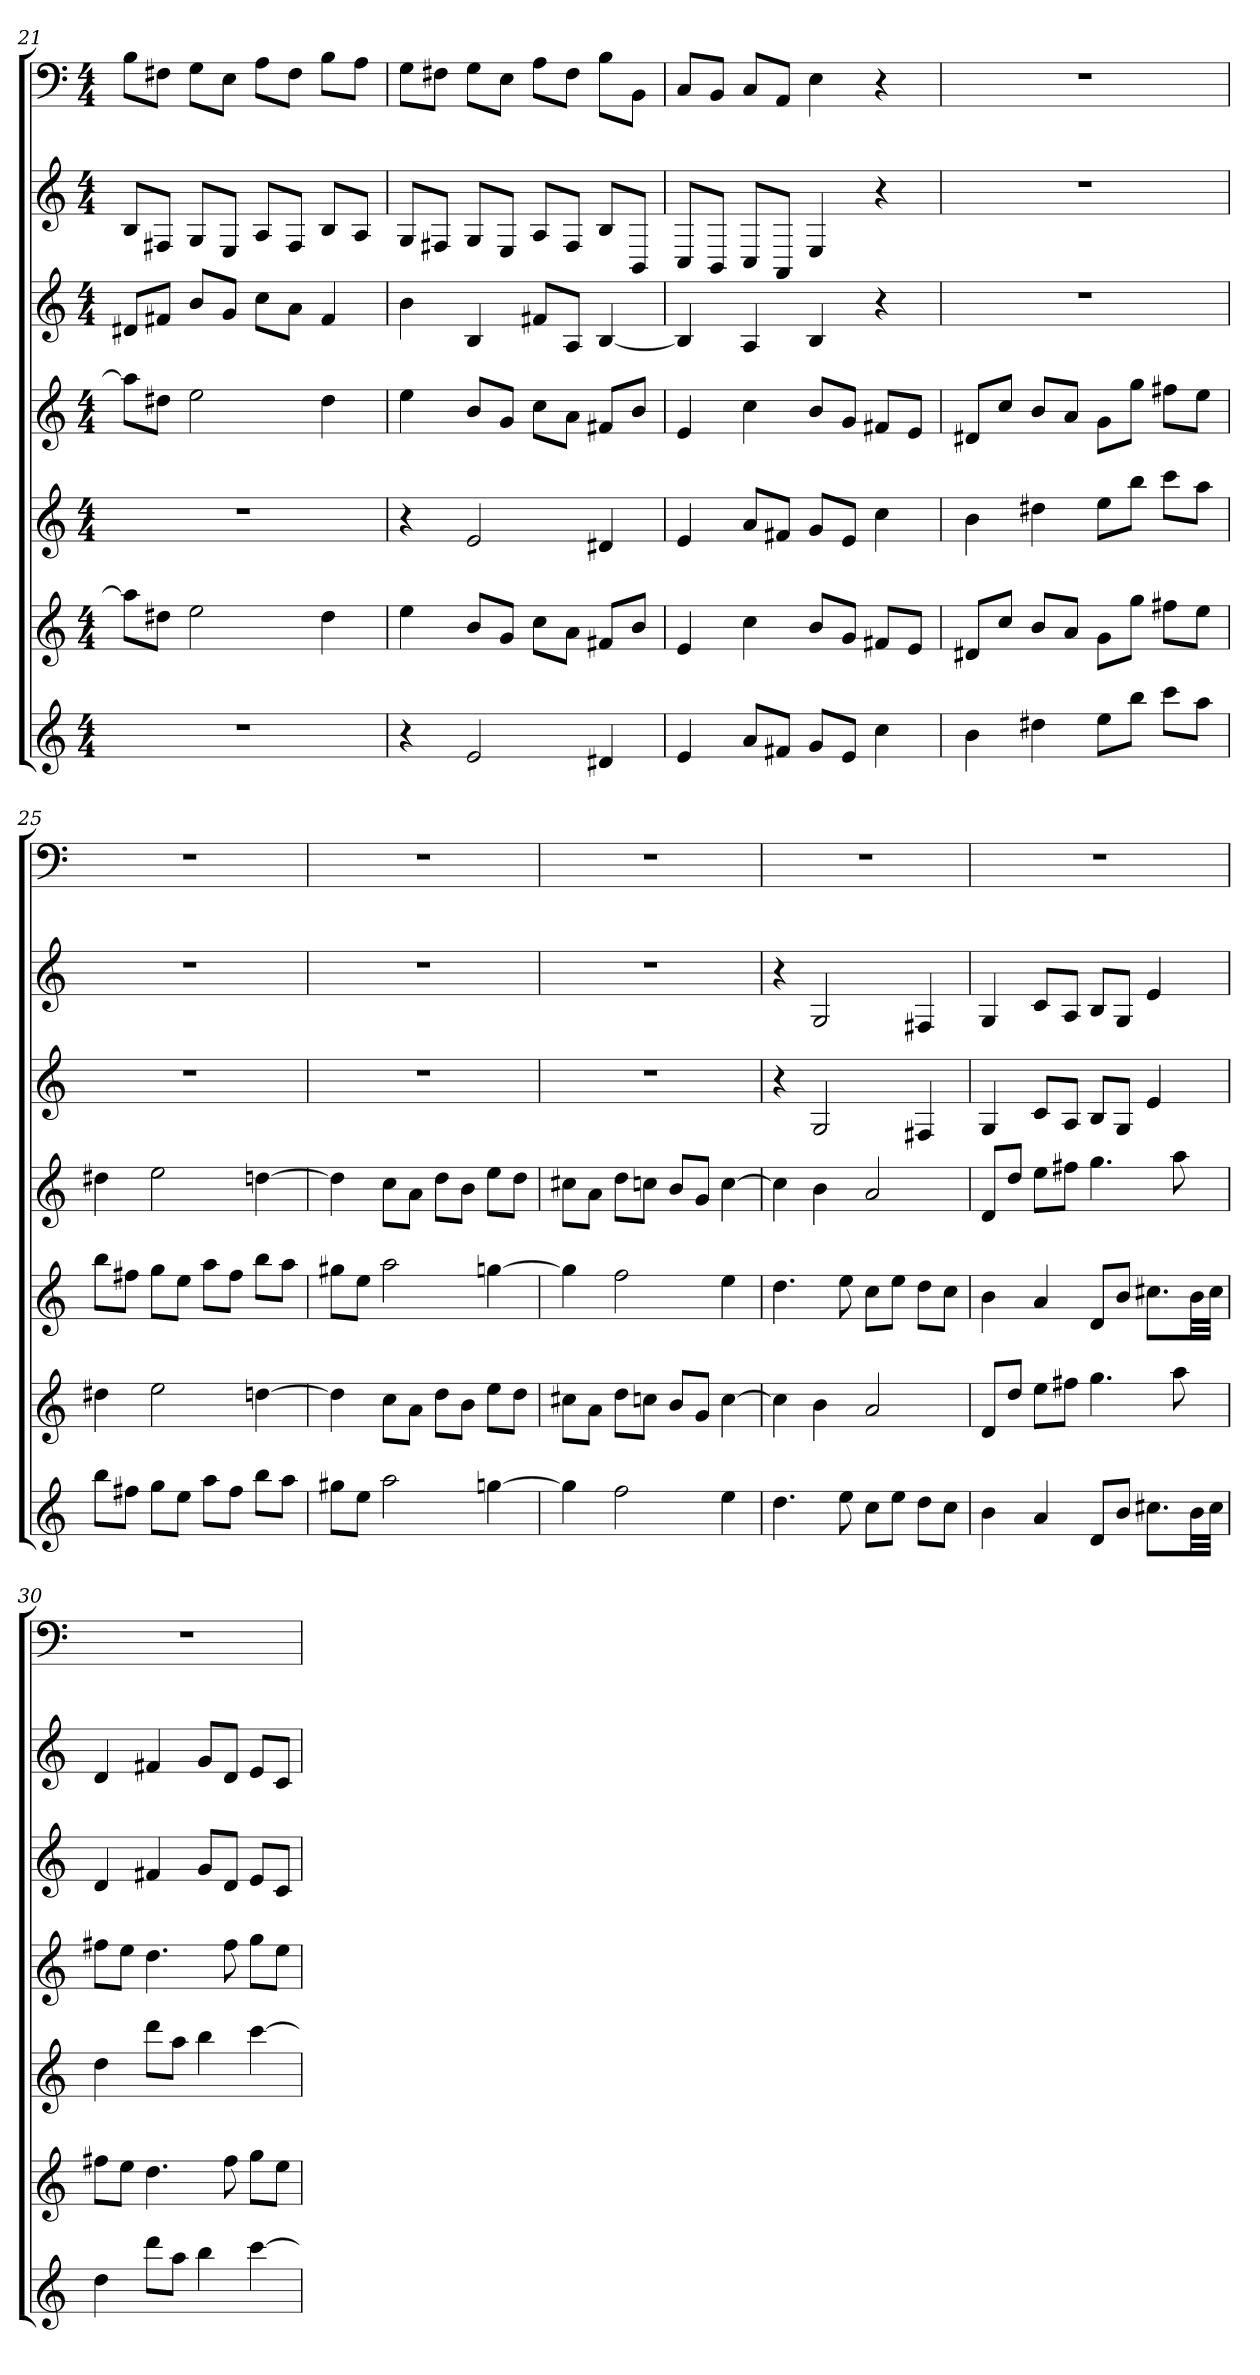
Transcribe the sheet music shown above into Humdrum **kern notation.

**kern	**kern	**kern	**kern	**kern	**kern	**kern
*part7	*part6	*part5	*part4	*part3	*part2	*part1
*staff7	*staff6	*staff5	*staff4	*staff3	*staff2	*staff1
*k[]	*k[]	*k[]	*k[]	*k[]	*k[]	*k[]
*a:	*a:	*a:	*a:	*a:	*a:	*a:
*M4/4	*M4/4	*M4/4	*M4/4	*M4/4	*M4/4	*M4/4
=21	=21	=21	=21	=21	=21	=21
1r	8aaL]	1r	8aaL]	8d#XL	8BL	8BL
.	8dd#XJ	.	8dd#XJ	8f#XJ	8F#XJ	8F#XJ
.	2ee	.	2ee	8bL	8GL	8GL
.	.	.	.	8gJ	8EJ	8EJ
.	.	.	.	8ccL	8AL	8AL
.	.	.	.	8aJ	8F#J	8F#J
.	4dd#	.	4dd#	4f#	8BL	8BL
.	.	.	.	.	8AJ	8AJ
=22	=22	=22	=22	=22	=22	=22
4r	4ee	4r	4ee	4b	8GL	8GL
.	.	.	.	.	8F#XJ	8F#XJ
2e	8bL	2e	8bL	4B	8GL	8GL
.	8gJ	.	8gJ	.	8EJ	8EJ
.	8ccL	.	8ccL	8f#XL	8AL	8AL
.	8aJ	.	8aJ	8AJ	8F#J	8F#J
4d#X	8f#XL	4d#X	8f#XL	[4B	8BL	8BL
.	8bJ	.	8bJ	.	8BBJ	8BBJ
=23	=23	=23	=23	=23	=23	=23
4e	4e	4e	4e	4B]	8CL	8CL
.	.	.	.	.	8BBJ	8BBJ
8aL	4cc	8aL	4cc	4A	8CL	8CL
8f#XJ	.	8f#XJ	.	.	8AAJ	8AAJ
8gL	8bL	8gL	8bL	4B	4E	4E
8eJ	8gJ	8eJ	8gJ	.	.	.
4cc	8f#XL	4cc	8f#XL	4r	4r	4r
.	8eJ	.	8eJ	.	.	.
=24	=24	=24	=24	=24	=24	=24
4b	8d#XL	4b	8d#XL	1r	1r	1r
.	8ccJ	.	8ccJ	.	.	.
4dd#X	8bL	4dd#X	8bL	.	.	.
.	8aJ	.	8aJ	.	.	.
8eeL	8gL	8eeL	8gL	.	.	.
8bbJ	8ggJ	8bbJ	8ggJ	.	.	.
8cccL	8ff#XL	8cccL	8ff#XL	.	.	.
8aaJ	8eeJ	8aaJ	8eeJ	.	.	.
=25	=25	=25	=25	=25	=25	=25
8bbL	4dd#X	8bbL	4dd#X	1r	1r	1r
8ff#XJ	.	8ff#XJ	.	.	.	.
8ggL	2ee	8ggL	2ee	.	.	.
8eeJ	.	8eeJ	.	.	.	.
8aaL	.	8aaL	.	.	.	.
8ff#J	.	8ff#J	.	.	.	.
8bbL	[4ddn	8bbL	[4ddn	.	.	.
8aaJ	.	8aaJ	.	.	.	.
=26	=26	=26	=26	=26	=26	=26
8gg#XL	4dd]	8gg#XL	4dd]	1r	1r	1r
8eeJ	.	8eeJ	.	.	.	.
2aa	8ccL	2aa	8ccL	.	.	.
.	8aJ	.	8aJ	.	.	.
.	8ddL	.	8ddL	.	.	.
.	8bJ	.	8bJ	.	.	.
[4ggn	8eeL	[4ggn	8eeL	.	.	.
.	8ddJ	.	8ddJ	.	.	.
=27	=27	=27	=27	=27	=27	=27
4gg]	8cc#XL	4gg]	8cc#XL	1r	1r	1r
.	8aJ	.	8aJ	.	.	.
2ff	8ddL	2ff	8ddL	.	.	.
.	8ccnJ	.	8ccnJ	.	.	.
.	8bL	.	8bL	.	.	.
.	8gJ	.	8gJ	.	.	.
4ee	[4cc	4ee	[4cc	.	.	.
=28	=28	=28	=28	=28	=28	=28
4.dd	4cc]	4.dd	4cc]	4r	4r	1r
.	4b	.	4b	2G	2G	.
8ee	.	8ee	.	.	.	.
8ccL	2a	8ccL	2a	.	.	.
8eeJ	.	8eeJ	.	.	.	.
8ddL	.	8ddL	.	4F#X	4F#X	.
8ccJ	.	8ccJ	.	.	.	.
=29	=29	=29	=29	=29	=29	=29
4b	8dL	4b	8dL	4G	4G	1r
.	8ddJ	.	8ddJ	.	.	.
4a	8eeL	4a	8eeL	8cL	8cL	.
.	8ff#XJ	.	8ff#XJ	8AJ	8AJ	.
8dL	4.gg	8dL	4.gg	8BL	8BL	.
8bJ	.	8bJ	.	8GJ	8GJ	.
8.cc#XL	.	8.cc#XL	.	4e	4e	.
.	8aa	.	8aa	.	.	.
32bLL	.	32bLL	.	.	.	.
32cc#JJJ	.	32cc#JJJ	.	.	.	.
=30	=30	=30	=30	=30	=30	=30
4dd	8ff#XL	4dd	8ff#XL	4d	4d	1r
.	8eeJ	.	8eeJ	.	.	.
8dddL	4.dd	8dddL	4.dd	4f#X	4f#X	.
8aaJ	.	8aaJ	.	.	.	.
4bb	.	4bb	.	8gL	8gL	.
.	8ff#	.	8ff#	8dJ	8dJ	.
[4ccc	8ggL	[4ccc	8ggL	8eL	8eL	.
.	8eeJ	.	8eeJ	8cJ	8cJ	.
=	=	=	=	=	=	=
*-	*-	*-	*-	*-	*-	*-
